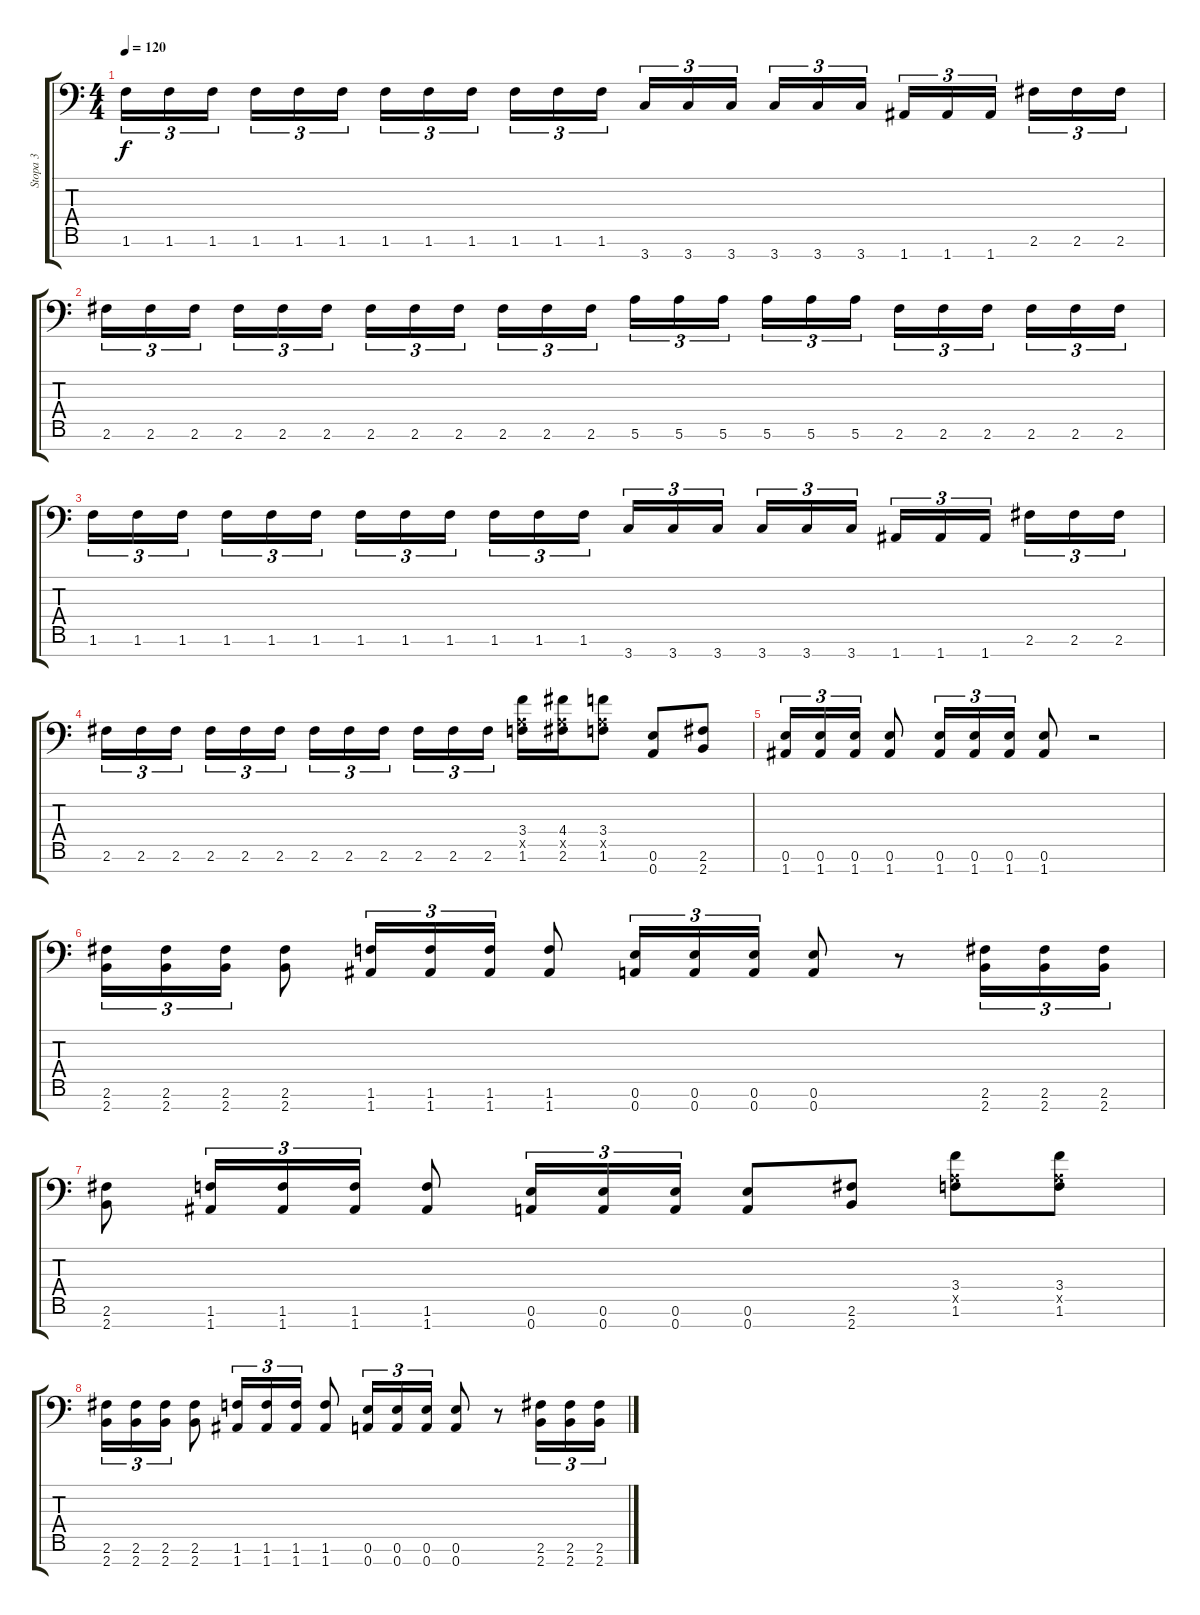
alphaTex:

\track ("Stopa 3" "Stopa 3") {instrument distortionguitar}
\staff {score tabs}
\tuning (E4 B3 G3 D3 A2 E2 A1) {hide}
\ts (4 4)
\tempo 120
\clef f4
\ks c
1.6.16{tu (3 2) dy f} 1.6.16{tu (3 2)} 1.6.16{tu (3 2) beam splitsecondary} 1.6.16{tu (3 2)} 1.6.16{tu (3 2)} 1.6.16{tu (3 2)} 1.6.16{tu (3 2)} 1.6.16{tu (3 2)} 1.6.16{tu (3 2) beam splitsecondary} 1.6.16{tu (3 2)} 1.6.16{tu (3 2)} 1.6.16{tu (3 2)} 3.7.16{tu (3 2)} 3.7.16{tu (3 2)} 3.7.16{tu (3 2) beam splitsecondary} 3.7.16{tu (3 2)} 3.7.16{tu (3 2)} 3.7.16{tu (3 2)} 1.7.16{tu (3 2)} 1.7.16{tu (3 2)} 1.7.16{tu (3 2) beam splitsecondary} 2.6.16{tu (3 2)} 2.6.16{tu (3 2)} 2.6.16{tu (3 2)} |
2.6.16{tu (3 2)} 2.6.16{tu (3 2)} 2.6.16{tu (3 2) beam splitsecondary} 2.6.16{tu (3 2)} 2.6.16{tu (3 2)} 2.6.16{tu (3 2)} 2.6.16{tu (3 2)} 2.6.16{tu (3 2)} 2.6.16{tu (3 2) beam splitsecondary} 2.6.16{tu (3 2)} 2.6.16{tu (3 2)} 2.6.16{tu (3 2)} 5.6.16{tu (3 2)} 5.6.16{tu (3 2)} 5.6.16{tu (3 2) beam splitsecondary} 5.6.16{tu (3 2)} 5.6.16{tu (3 2)} 5.6.16{tu (3 2)} 2.6.16{tu (3 2)} 2.6.16{tu (3 2)} 2.6.16{tu (3 2) beam splitsecondary} 2.6.16{tu (3 2)} 2.6.16{tu (3 2)} 2.6.16{tu (3 2)} |
1.6.16{tu (3 2)} 1.6.16{tu (3 2)} 1.6.16{tu (3 2) beam splitsecondary} 1.6.16{tu (3 2)} 1.6.16{tu (3 2)} 1.6.16{tu (3 2)} 1.6.16{tu (3 2)} 1.6.16{tu (3 2)} 1.6.16{tu (3 2) beam splitsecondary} 1.6.16{tu (3 2)} 1.6.16{tu (3 2)} 1.6.16{tu (3 2)} 3.7.16{tu (3 2)} 3.7.16{tu (3 2)} 3.7.16{tu (3 2) beam splitsecondary} 3.7.16{tu (3 2)} 3.7.16{tu (3 2)} 3.7.16{tu (3 2)} 1.7.16{tu (3 2)} 1.7.16{tu (3 2)} 1.7.16{tu (3 2) beam splitsecondary} 2.6.16{tu (3 2)} 2.6.16{tu (3 2)} 2.6.16{tu (3 2)} |
2.6.16{tu (3 2)} 2.6.16{tu (3 2)} 2.6.16{tu (3 2) beam splitsecondary} 2.6.16{tu (3 2)} 2.6.16{tu (3 2)} 2.6.16{tu (3 2)} 2.6.16{tu (3 2)} 2.6.16{tu (3 2)} 2.6.16{tu (3 2) beam splitsecondary} 2.6.16{tu (3 2)} 2.6.16{tu (3 2)} 2.6.16{tu (3 2)} (3.4 0.5{x} 1.6).16 (4.4 0.5{x} 2.6).16 (3.4 0.5{x} 1.6).8 (0.6 0.7).8 (2.6 2.7).8 |
(0.6 1.7).16{tu (3 2)} (0.6 1.7).16{tu (3 2)} (0.6 1.7).16{tu (3 2)} (0.6 1.7).8 (0.6 1.7).16{tu (3 2)} (0.6 1.7).16{tu (3 2)} (0.6 1.7).16{tu (3 2)} (0.6 1.7).8 r.2 |
(2.6 2.7).16{tu (3 2)} (2.6 2.7).16{tu (3 2)} (2.6 2.7).16{tu (3 2)} (2.6 2.7).8 (1.6 1.7).16{tu (3 2)} (1.6 1.7).16{tu (3 2)} (1.6 1.7).16{tu (3 2)} (1.6 1.7).8 (0.6 0.7).16{tu (3 2)} (0.6 0.7).16{tu (3 2)} (0.6 0.7).16{tu (3 2)} (0.6 0.7).8 r.8 (2.6 2.7).16{tu (3 2)} (2.6 2.7).16{tu (3 2)} (2.6 2.7).16{tu (3 2)} |
(2.6 2.7).8 (1.6 1.7).16{tu (3 2)} (1.6 1.7).16{tu (3 2)} (1.6 1.7).16{tu (3 2)} (1.6 1.7).8 (0.6 0.7).16{tu (3 2)} (0.6 0.7).16{tu (3 2)} (0.6 0.7).16{tu (3 2)} (0.6 0.7).8 (2.6 2.7).8 (3.4 0.5{x} 1.6).8 (3.4 0.5{x} 1.6).8 |
(2.6 2.7).16{tu (3 2)} (2.6 2.7).16{tu (3 2)} (2.6 2.7).16{tu (3 2)} (2.6 2.7).8 (1.6 1.7).16{tu (3 2)} (1.6 1.7).16{tu (3 2)} (1.6 1.7).16{tu (3 2)} (1.6 1.7).8 (0.6 0.7).16{tu (3 2)} (0.6 0.7).16{tu (3 2)} (0.6 0.7).16{tu (3 2)} (0.6 0.7).8 r.8 (2.6 2.7).16{tu (3 2)} (2.6 2.7).16{tu (3 2)} (2.6 2.7).16{tu (3 2)}
